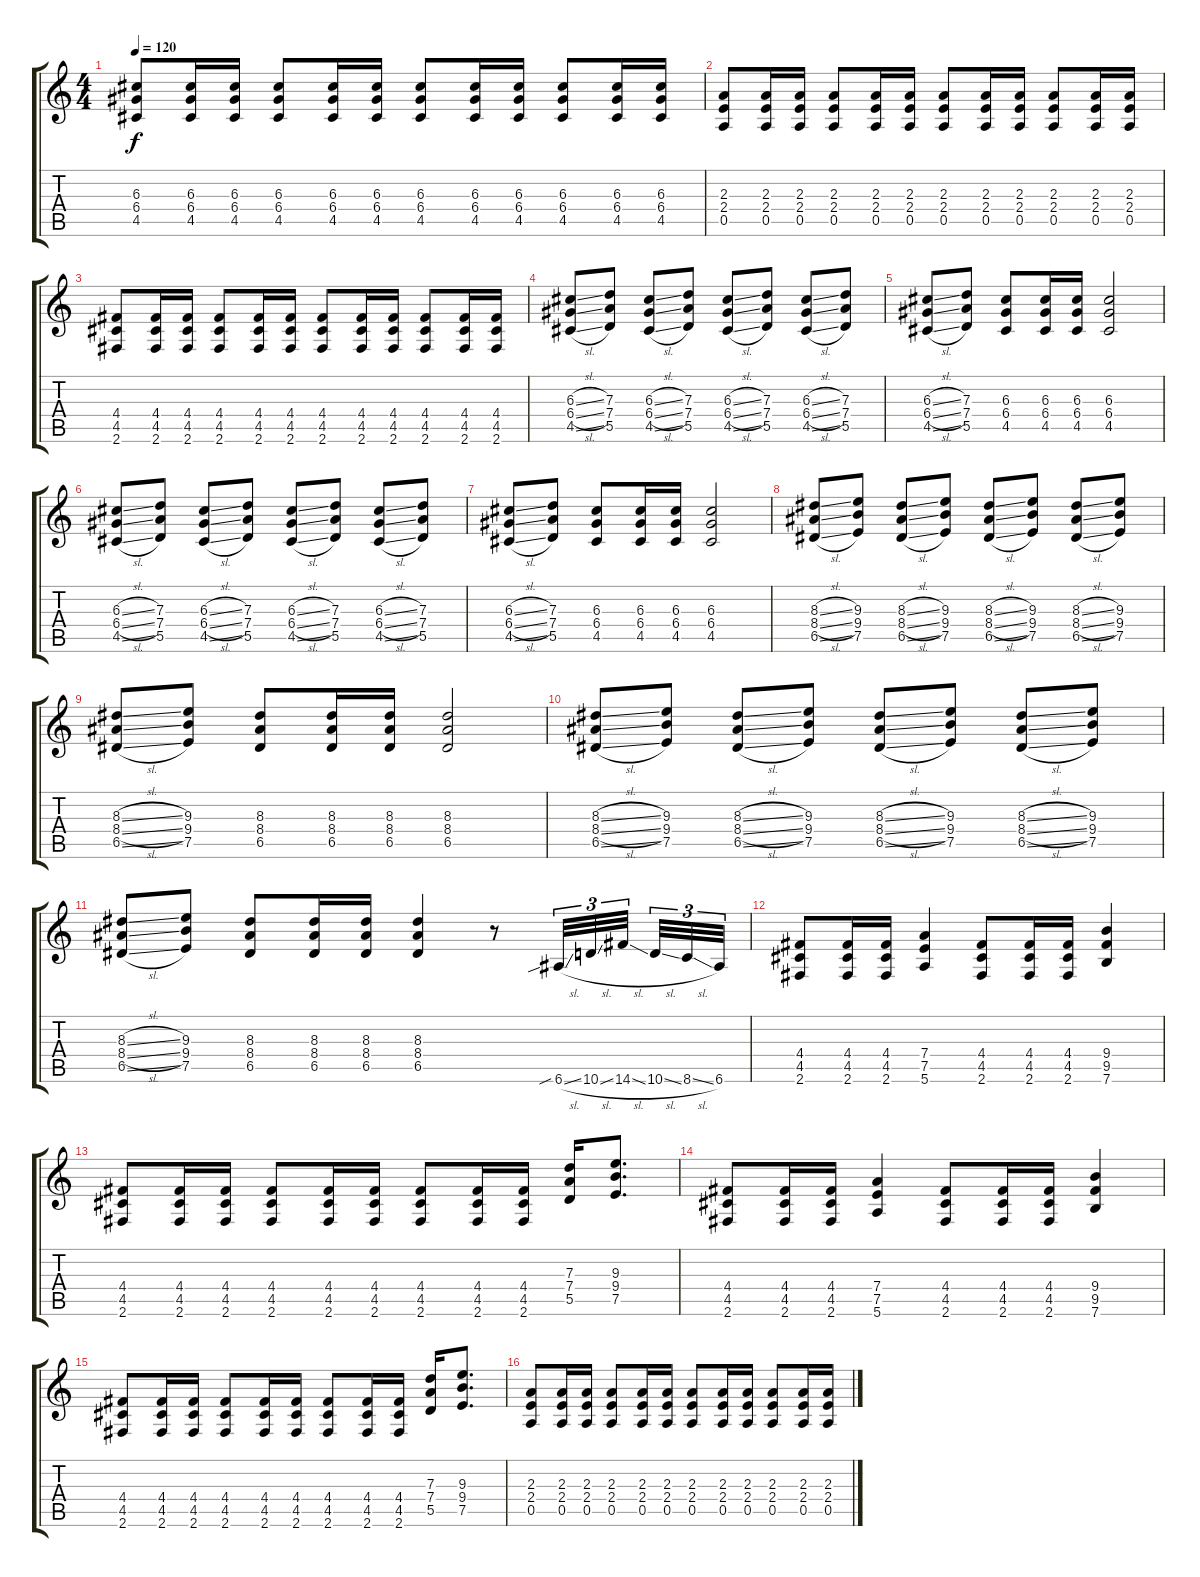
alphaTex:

\track "" {instrument distortionguitar}
\staff {score tabs}
\tuning (E4 B3 G3 D3 A2 E2) {hide}
\ts (4 4)
\tempo 120
\clef g2
\ks c
(6.3 6.4 4.5).8{dy f} (6.3 6.4 4.5).16 (6.3 6.4 4.5).16 (6.3 6.4 4.5).8 (6.3 6.4 4.5).16 (6.3 6.4 4.5).16 (6.3 6.4 4.5).8 (6.3 6.4 4.5).16 (6.3 6.4 4.5).16 (6.3 6.4 4.5).8 (6.3 6.4 4.5).16 (6.3 6.4 4.5).16 |
(2.3 2.4 0.5).8 (2.3 2.4 0.5).16 (2.3 2.4 0.5).16 (2.3 2.4 0.5).8 (2.3 2.4 0.5).16 (2.3 2.4 0.5).16 (2.3 2.4 0.5).8 (2.3 2.4 0.5).16 (2.3 2.4 0.5).16 (2.3 2.4 0.5).8 (2.3 2.4 0.5).16 (2.3 2.4 0.5).16 |
(4.4 4.5 2.6).8 (4.4 4.5 2.6).16 (4.4 4.5 2.6).16 (4.4 4.5 2.6).8 (4.4 4.5 2.6).16 (4.4 4.5 2.6).16 (4.4 4.5 2.6).8 (4.4 4.5 2.6).16 (4.4 4.5 2.6).16 (4.4 4.5 2.6).8 (4.4 4.5 2.6).16 (4.4 4.5 2.6).16 |
(6.3{sl} 6.4{sl} 4.5{sl}).8 (7.3 7.4 5.5).8 (6.3{sl} 6.4{sl} 4.5{sl}).8 (7.3 7.4 5.5).8{txt ""} (6.3{sl} 6.4{sl} 4.5{sl}).8 (7.3 7.4 5.5).8 (6.3{sl} 6.4{sl} 4.5{sl}).8 (7.3 7.4 5.5).8 |
(6.3{sl} 6.4{sl} 4.5{sl}).8 (7.3 7.4 5.5).8 (6.3 6.4 4.5).8 (6.3 6.4 4.5).16 (6.3 6.4 4.5).16 (6.3 6.4 4.5).2 |
(6.3{sl} 6.4{sl} 4.5{sl}).8 (7.3 7.4 5.5).8 (6.3{sl} 6.4{sl} 4.5{sl}).8 (7.3 7.4 5.5).8 (6.3{sl} 6.4{sl} 4.5{sl}).8 (7.3 7.4 5.5).8 (6.3{sl} 6.4{sl} 4.5{sl}).8 (7.3 7.4 5.5).8 |
(6.3{sl} 6.4{sl} 4.5{sl}).8 (7.3 7.4 5.5).8 (6.3 6.4 4.5).8 (6.3 6.4 4.5).16 (6.3 6.4 4.5).16 (6.3 6.4 4.5).2 |
(8.3{sl} 8.4{sl} 6.5{sl}).8 (9.3 9.4 7.5).8 (8.3{sl} 8.4{sl} 6.5{sl}).8 (9.3 9.4 7.5).8 (8.3{sl} 8.4{sl} 6.5{sl}).8 (9.3 9.4 7.5).8 (8.3{sl} 8.4{sl} 6.5{sl}).8 (9.3 9.4 7.5).8 |
(8.3{sl} 8.4{sl} 6.5{sl}).8 (9.3 9.4 7.5).8 (8.3 8.4 6.5).8 (8.3 8.4 6.5).16 (8.3 8.4 6.5).16 (8.3 8.4 6.5).2 |
(8.3{sl} 8.4{sl} 6.5{sl}).8 (9.3 9.4 7.5).8 (8.3{sl} 8.4{sl} 6.5{sl}).8 (9.3 9.4 7.5).8 (8.3{sl} 8.4{sl} 6.5{sl}).8 (9.3 9.4 7.5).8 (8.3{sl} 8.4{sl} 6.5{sl}).8 (9.3 9.4 7.5).8 |
(8.3{sl} 8.4{sl} 6.5{sl}).8 (9.3 9.4 7.5).8 (8.3 8.4 6.5).8 (8.3 8.4 6.5).16 (8.3 8.4 6.5).16 (8.3 8.4 6.5).4 r.8 6.6{sib sl}.32{tu (3 2)} 10.6{sl}.32{tu (3 2)} 14.6{sl}.32{tu (3 2) beam splitsecondary} 10.6{sl}.32{tu (3 2)} 8.6{sl}.32{tu (3 2)} 6.6.32{tu (3 2)} |
(4.4 4.5 2.6).8 (4.4 4.5 2.6).16 (4.4 4.5 2.6).16 (7.4 7.5 5.6).4 (4.4 4.5 2.6).8 (4.4 4.5 2.6).16 (4.4 4.5 2.6).16 (9.4 9.5 7.6).4 |
(4.4 4.5 2.6).8 (4.4 4.5 2.6).16 (4.4 4.5 2.6).16 (4.4 4.5 2.6).8 (4.4 4.5 2.6).16 (4.4 4.5 2.6).16 (4.4 4.5 2.6).8 (4.4 4.5 2.6).16 (4.4 4.5 2.6).16 (7.3 7.4 5.5).16 (9.3 9.4 7.5).8{d} |
(4.4 4.5 2.6).8 (4.4 4.5 2.6).16 (4.4 4.5 2.6).16 (7.4 7.5 5.6).4 (4.4 4.5 2.6).8 (4.4 4.5 2.6).16 (4.4 4.5 2.6).16 (9.4 9.5 7.6).4 |
(4.4 4.5 2.6).8 (4.4 4.5 2.6).16 (4.4 4.5 2.6).16 (4.4 4.5 2.6).8 (4.4 4.5 2.6).16 (4.4 4.5 2.6).16 (4.4 4.5 2.6).8 (4.4 4.5 2.6).16 (4.4 4.5 2.6).16 (7.3 7.4 5.5).16 (9.3 9.4 7.5).8{d} |
(2.3 2.4 0.5).8 (2.3 2.4 0.5).16 (2.3 2.4 0.5).16 (2.3 2.4 0.5).8 (2.3 2.4 0.5).16 (2.3 2.4 0.5).16 (2.3 2.4 0.5).8 (2.3 2.4 0.5).16 (2.3 2.4 0.5).16 (2.3 2.4 0.5).8 (2.3 2.4 0.5).16 (2.3 2.4 0.5).16
